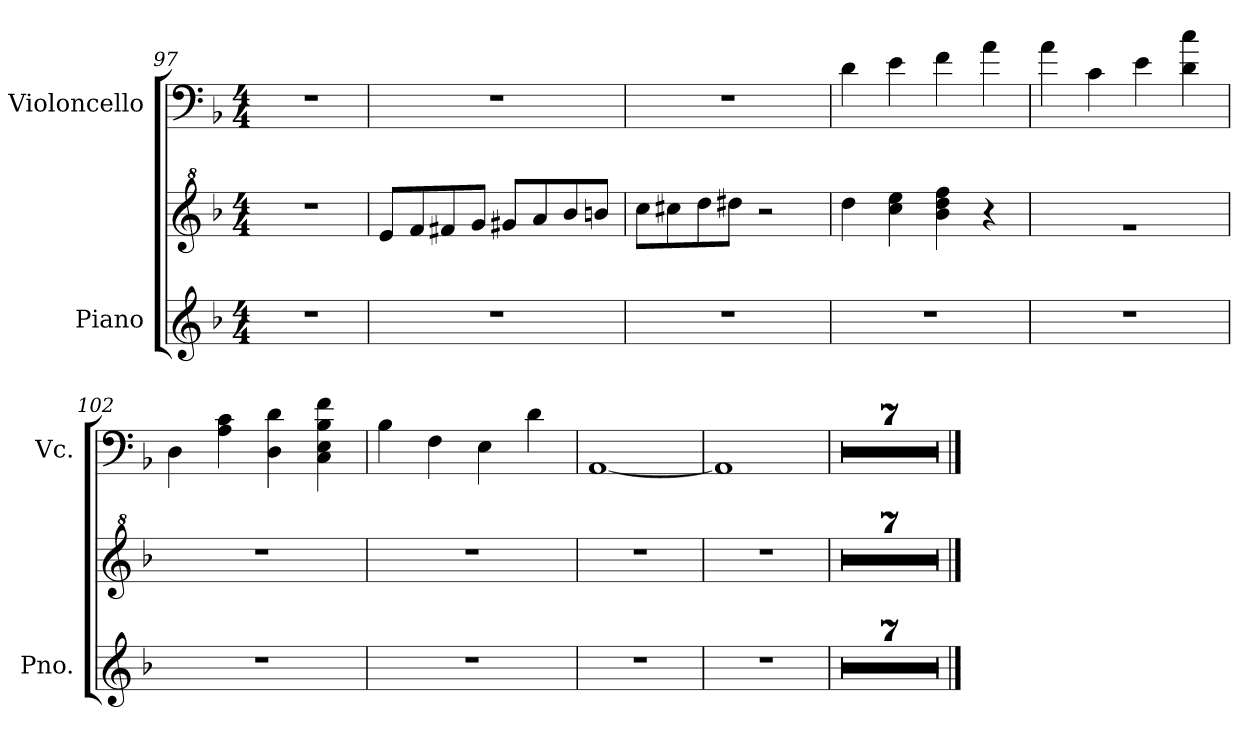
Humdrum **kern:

**kern	**kern	**kern
*part2	*part2	*part1
*staff3	*staff2	*staff1
*I"Piano	*	*I"Violoncello
*I'Pno.	*	*I'Vc.
*clefG2	*clefG^2	*clefF4
*k[b-]	*k[b-]	*k[b-]
*M4/4	*M4/4	*M4/4
=97	=97	=97
1r	1r	1r
!!LO:LB:g=z
=98	=98	=98
1r	8ee/L	1r
.	8ff/	.
.	8ff#X/	.
.	8gg/J	.
.	8gg#X/L	.
.	8aa/	.
.	8bb-/	.
.	8bbn/J	.
=99	=99	=99
1r	8ccc\L	1r
.	8ccc#X\	.
.	8ddd\	.
.	8ddd#X\J	.
.	2r	.
=100	=100	=100
1r	4ddd\	4d\
.	4ccc\ 4eee\	4e\
.	4bb-\ 4ddd\ 4fff\	4f\
.	4r	4a\
=101	=101	=101
1r	1rgg	4a\
.	.	4c\
.	.	4e\
.	.	4d\ 4cc\
=102	=102	=102
1r	1r	4D\
.	.	4A\ 4c\
.	.	4D\ 4d\
.	.	4C\ 4E\ 4B-\ 4f\
=103	=103	=103
1r	1r	4B-\
.	.	4F\
.	.	4E\
.	.	4d\
=104	=104	=104
1r	1r	[1AA
!!LO:LB:g=z
=105	=105	=105
1r	1r	1AA]
=106	=106	=106
1r	1r	1r
=107	=107	=107
1r	1r	1r
=108	=108	=108
1r	1r	1r
=109	=109	=109
1r	1r	1r
=110	=110	=110
1r	1r	1r
=111	=111	=111
1r	1r	1r
=112	=112	=112
1r	1r	1r
==	==	==
*-	*-	*-
